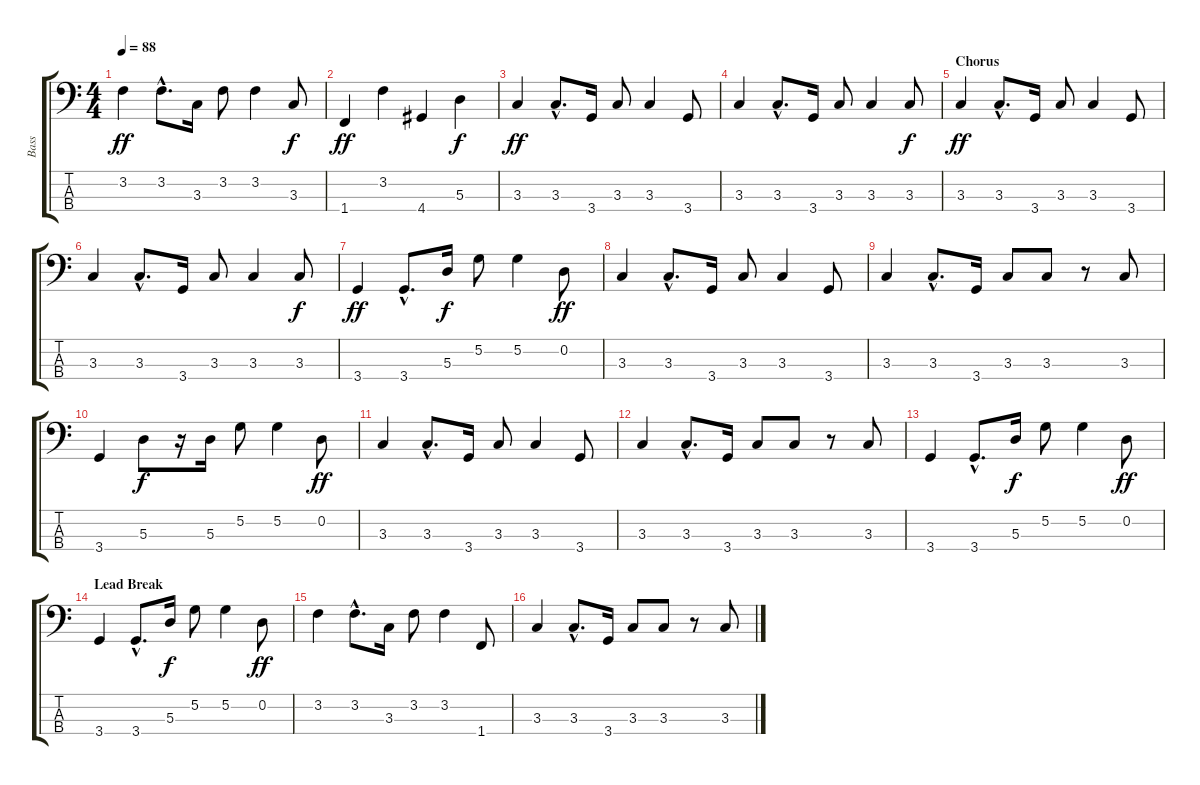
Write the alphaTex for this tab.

\track ("Bass" "Bass") {instrument electricbasspick}
\staff {score tabs}
\tuning (G2 D2 A1 E1) {hide}
\ts (4 4)
\tempo 88
\clef f4
\ks c
3.2.4{dy ff} 3.2{hac}.8{d} 3.3.16 3.2.8 3.2.4 3.3.8{dy f} |
1.4.4{dy ff} 3.2.4 4.4.4 5.3.4{dy f} |
3.3.4{dy ff} 3.3{hac}.8{d} 3.4.16 3.3.8 3.3.4 3.4.8 |
3.3.4 3.3{hac}.8{d} 3.4.16 3.3.8 3.3.4 3.3.8{dy f} |
\section ("" "Chorus")
3.3.4{dy ff} 3.3{hac}.8{d} 3.4.16 3.3.8 3.3.4 3.4.8 |
3.3.4 3.3{hac}.8{d} 3.4.16 3.3.8 3.3.4 3.3.8{dy f} |
3.4.4{dy ff} 3.4{hac}.8{d} 5.3.16{dy f} 5.2.8 5.2.4 0.2.8{dy ff} |
3.3.4 3.3{hac}.8{d} 3.4.16 3.3.8 3.3.4 3.4.8 |
3.3.4 3.3{hac}.8{d} 3.4.16 3.3.8 3.3.8 r.8 3.3.8 |
3.4.4 5.3.8{dy f} r.16 5.3.16 5.2.8 5.2.4 0.2.8{dy ff} |
3.3.4 3.3{hac}.8{d} 3.4.16 3.3.8 3.3.4 3.4.8 |
3.3.4 3.3{hac}.8{d} 3.4.16 3.3.8 3.3.8 r.8 3.3.8 |
3.4.4 3.4{hac}.8{d} 5.3.16{dy f} 5.2.8 5.2.4 0.2.8{dy ff} |
\section ("" "Lead Break")
3.4.4 3.4{hac}.8{d} 5.3.16{dy f} 5.2.8 5.2.4 0.2.8{dy ff} |
3.2.4 3.2{hac}.8{d} 3.3.16 3.2.8 3.2.4 1.4.8 |
3.3.4 3.3{hac}.8{d} 3.4.16 3.3.8 3.3.8 r.8 3.3.8
